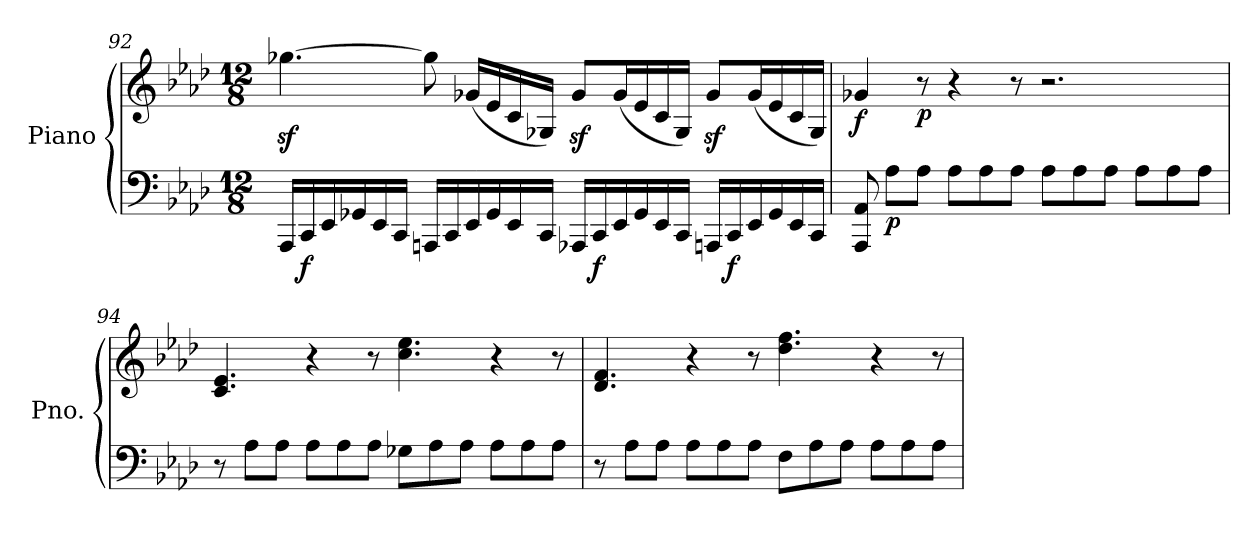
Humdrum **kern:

**kern	**kern	**dynam
*part1	*part1	*part1
*staff2	*staff1	*staff1/2
*I"Piano	*	*
*I'Pno.	*	*
!!LO:LB:g=z
*clefF4	*clefG2	*
*k[b-e-a-d-]	*k[b-e-a-d-]	*
*M12/8	*M12/8	*
=92	=92	=92
16AAA-/LL	[4.gg-Xz<\	.
!	!	!LO:DY:b=2
16CC/	.	f
16EE-/	.	.
16GG-X/	.	.
16EE-/	.	.
16CC/JJ	.	.
16AAAn/LL	8gg-\]	.
16CC/	.	.
16EE-/	(16g-X/LL	.
16GG-/	16e-/	.
16EE-/	16c/	.
16CC/JJ	16G-X/JJ)	.
16AAA-X/LL	8g-z</L	.
!	!	!LO:DY:b=2
16CC/	.	f
16EE-/	(16g-/L	.
16GG-/	16e-/	.
16EE-/	16c/	.
16CC/JJ	16G-/JJ)	.
16AAAn/LL	8g-z</L	.
!	!	!LO:DY:b=2
16CC/	.	f
16EE-/	(16g-/L	.
16GG-/	16e-/	.
16EE-/	16c/	.
16CC/JJ	16G-/JJ)	.
=93	=93	=93
!	!	!LO:DY:b
8AAA-/ 8AA-/	4g-X/	f
!	!	!LO:DY:b=2
8A-\L	.	p
!	!	!LO:DY:b
8A-\J	8r	p
8A-\L	4r	.
8A-\	.	.
8A-\J	8r	.
8A-\L	2.r	.
8A-\	.	.
8A-\J	.	.
8A-\L	.	.
8A-\	.	.
8A-\J	.	.
!!LO:PB:g=z
=94	=94	=94
8r	4.c/ 4.e-/	.
8A-\L	.	.
8A-\J	.	.
8A-\L	4r	.
8A-\	.	.
8A-\J	8r	.
8G-X\L	4.cc\ 4.ee-\	.
8A-\	.	.
8A-\J	.	.
8A-\L	4r	.
8A-\	.	.
8A-\J	8r	.
=95	=95	=95
8r	4.d-/ 4.f/	.
8A-\L	.	.
8A-\J	.	.
8A-\L	4r	.
8A-\	.	.
8A-\J	8r	.
8F\L	4.dd-\ 4.ff\	.
8A-\	.	.
8A-\J	.	.
8A-\L	4r	.
8A-\	.	.
8A-\J	8r	.
=	=	=
*-	*-	*-
